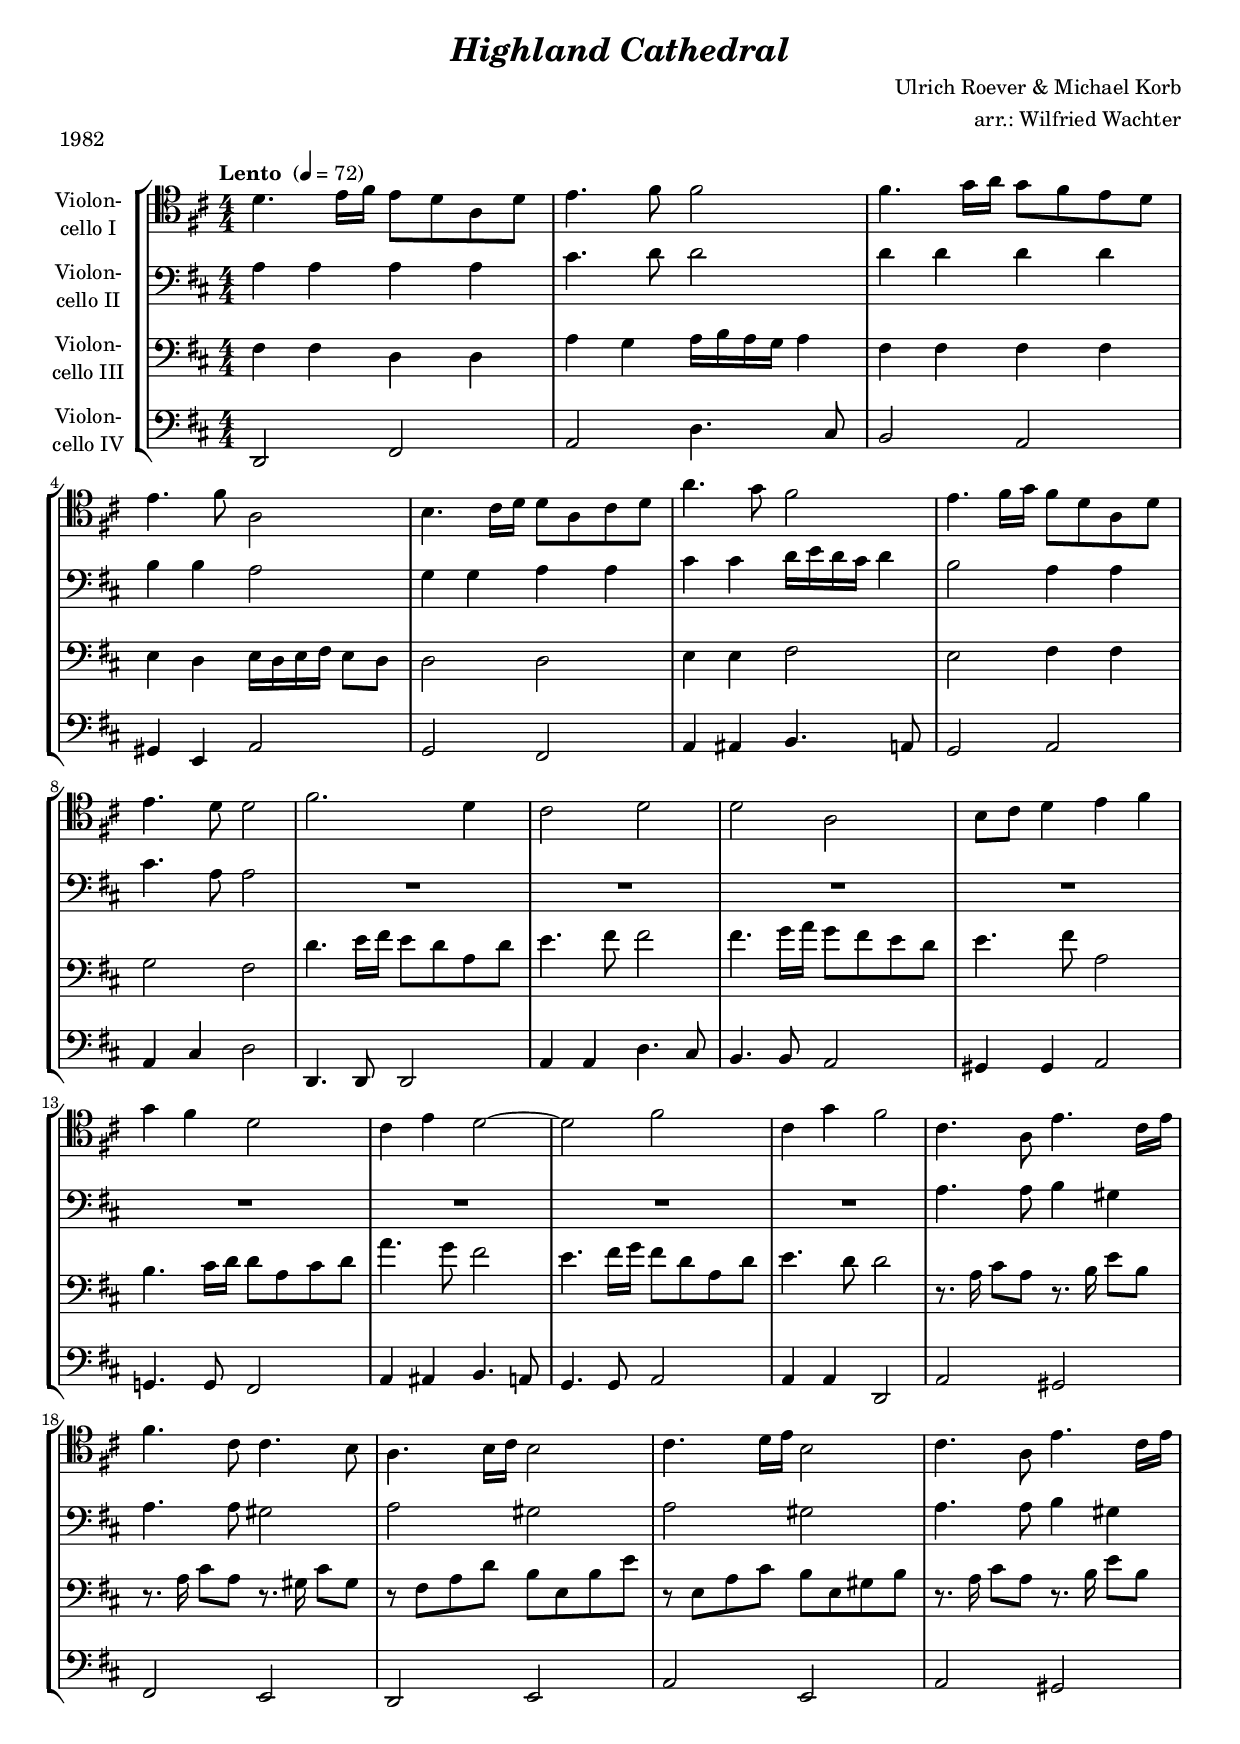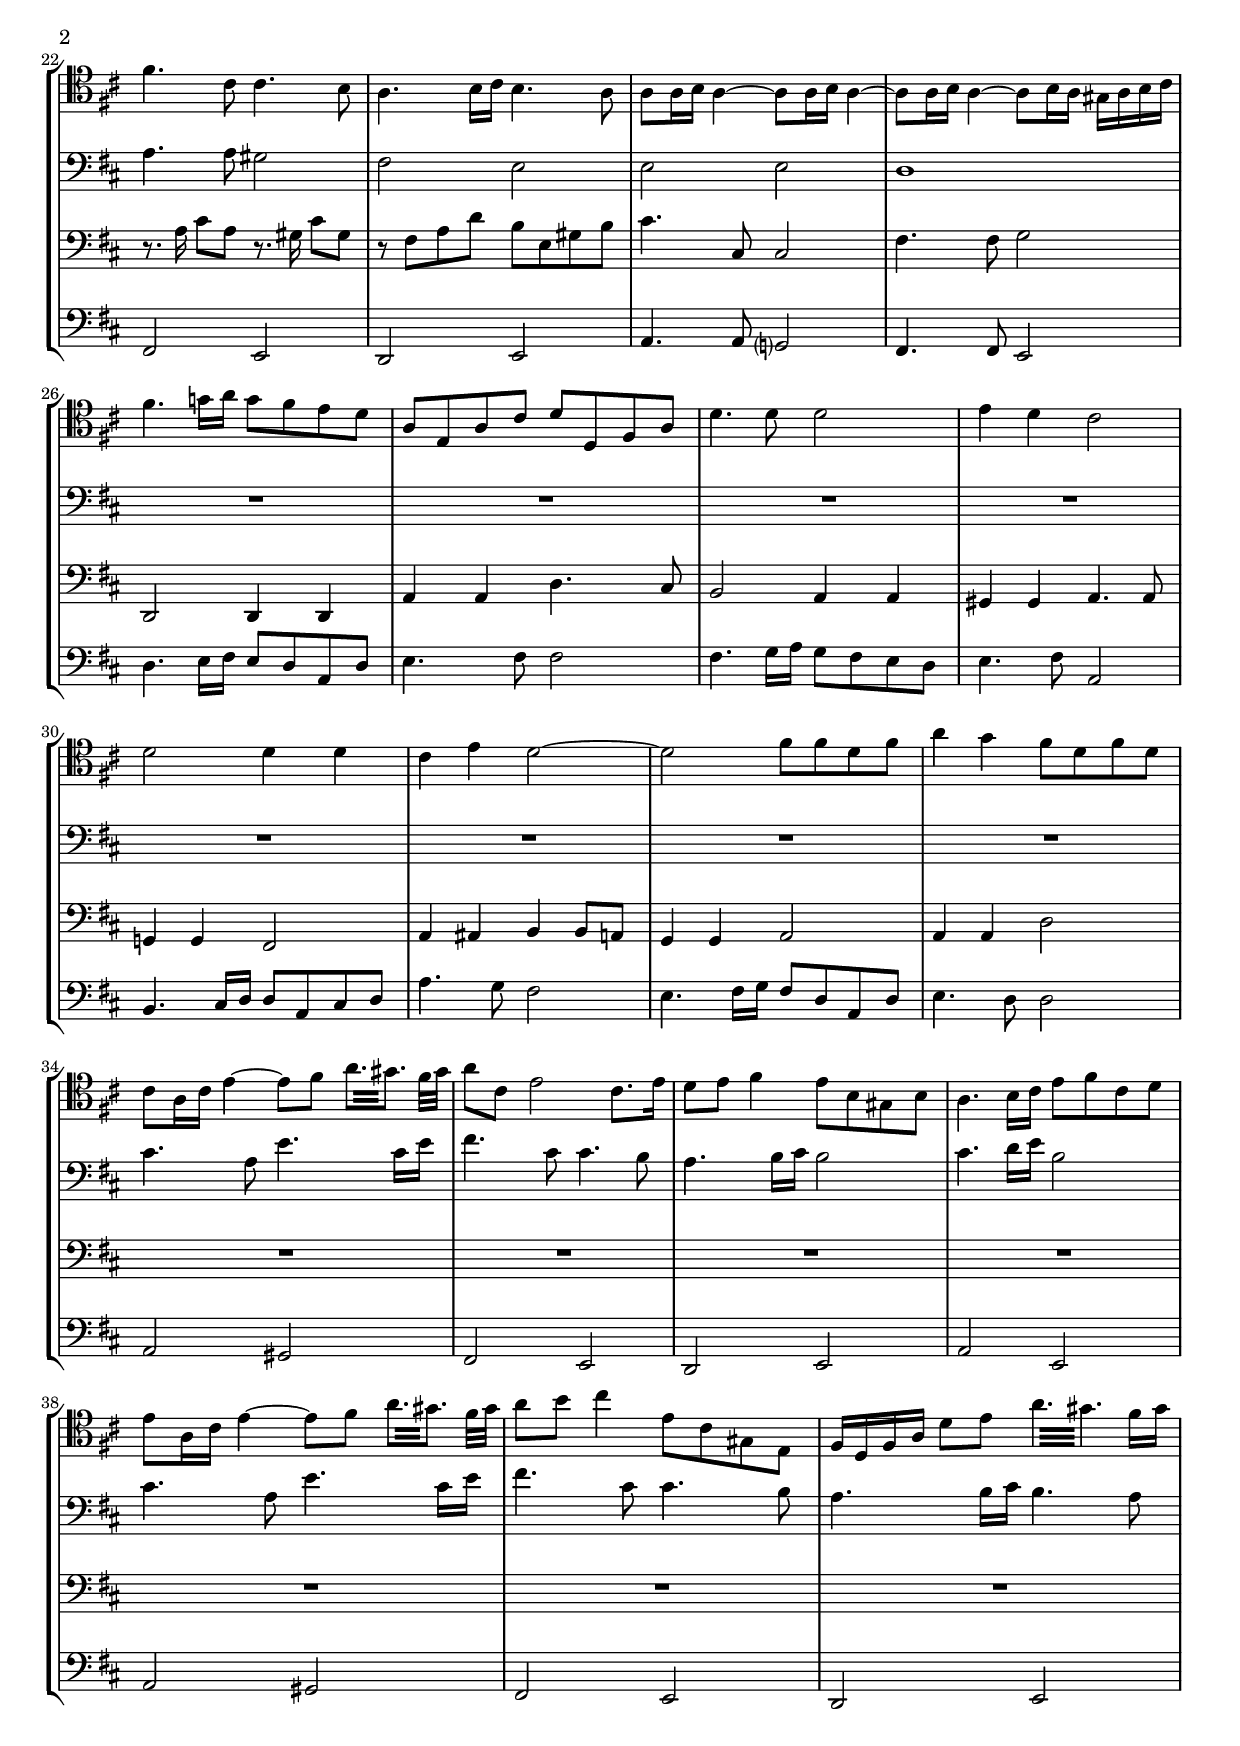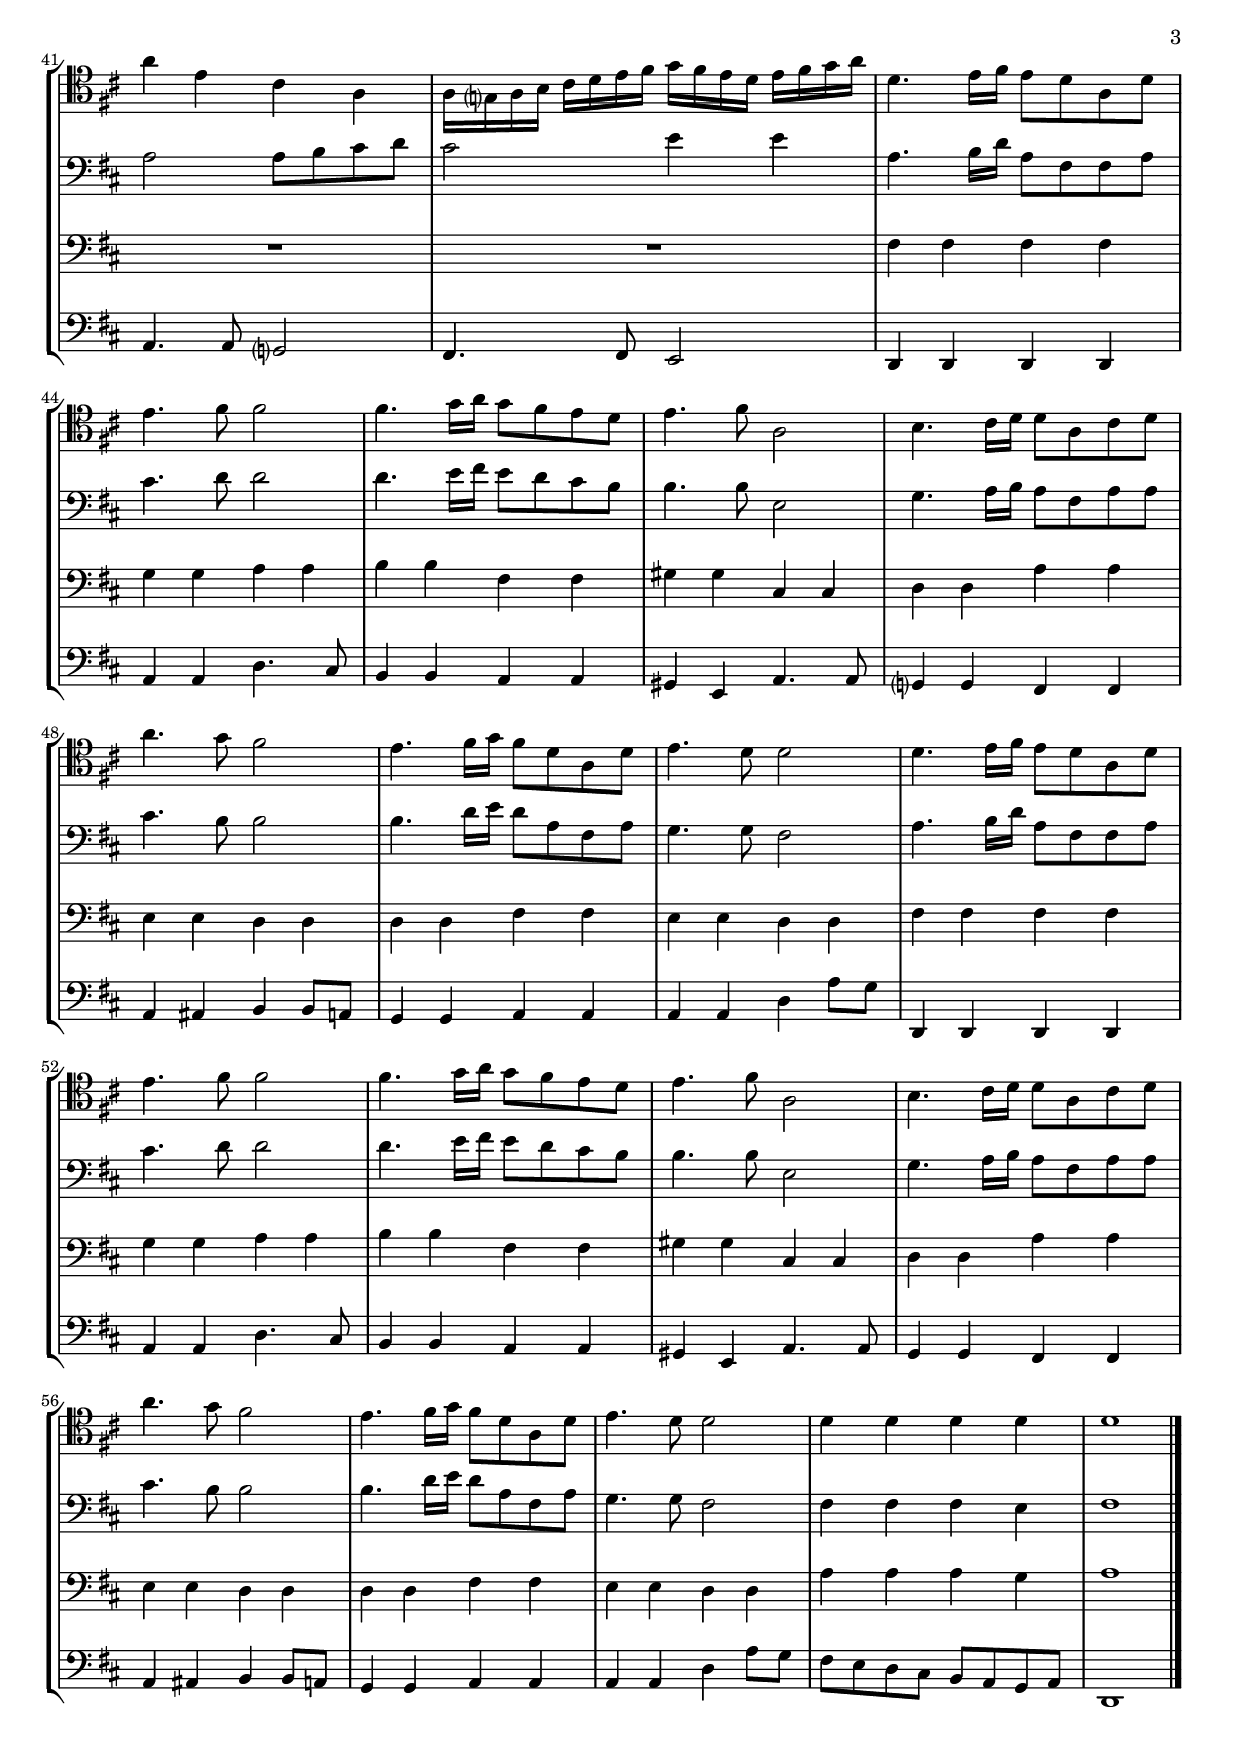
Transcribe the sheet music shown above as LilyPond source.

\version "2.18.2"
\include "deutsch.ly"
  
#(set-global-staff-size 18)

\header {
  title     = \markup \bold \italic "Highland Cathedral"
  composer  = "Ulrich Roever & Michael Korb"
  arranger  = "arr.: Wilfried Wachter"
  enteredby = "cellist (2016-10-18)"
  piece     = "1982"
}

voiceconsts = {
  \key d \major
  \time 4/4
  \clef "bass"
  \numericTimeSignature
  \compressFullBarRests
  % Set default beaming for all staves
%  \set Timing.beamExceptions = #'()
%  \set Timing.baseMoment     = #(ly:make-moment 1 4)
%  \set Timing.beatStructure  = #'(1 1 1)
  \tempo "Lento " 4=72
}

%minstr = "harpsichord"
mist = "string ensemble 1"
%minstr = "accordion"
miba = "bassoon"
milo = "drawbar organ"

va = \relative c' {
  \voiceconsts
  \clef "tenor"

  d4. e16 fis e8 d a d
  e4. fis8 fis2
  fis4. g16 a g8 fis e d
  e4. fis8 a,2
  h4. cis16 d d8 a cis d
  a'4. g8 fis2

  e4. fis16 g fis8 d a d
  e4. d8 d2
  fis2. d4
  cis2 d
  d a
  h8 cis d4 e fis
  g fis d2
  cis4 e d2~
  d fis

  cis4 g' fis2
  cis4. a8 e'4. cis16 e
  fis4. cis8 cis4. h8
  a4. h16 cis h2
  cis4. d16 e h2
  cis4. a8 e'4. cis16 e

  fis4. cis8 cis4. h8
  a4. h16 cis h4. a8
  a a16 h a4~ a8 a16 h a4~
  a8 a16 h a4~ a8 h16 a gis a h cis

  fis4. g!16 a g8 fis e d
  a e a cis d d, fis a
  d4. d8 d2
  e4 d cis2
  d d4 d
  cis e d2~
  d fis8 fis d fis

  a4 g fis8 d fis d
  cis a16 cis e4~ e8 fis \repeat tremolo 3 { a32 gis } fis[ gis]
  a8 cis, e2 cis8. e16
  d8 e fis4 e8 h gis h

  a4. h16 cis e8 fis cis d
  e a,16 cis e4~ e8 fis \repeat tremolo 3 { a32 gis } fis[ gis]
  a8 h cis4 e,8 cis gis e

  fis16 d fis a d8 e \repeat tremolo 6 { a32 gis } fis16[ gis]
  a4 e cis a
  a16 g? a h cis d e fis g fis e d e fis g a

  d,4. e16 fis e8 d a d
  e4. fis8 fis2
  fis4. g16 a g8 fis e d
  e4. fis8 a,2
  h4. cis16 d d8 a cis d
  a'4. g8 fis2

  e4. fis16 g fis8 d a d
  e4. d8 d2
  d4. e16 fis e8 d a d
  e4. fis8 fis2
  fis4. g16 a g8 fis e d
  e4. fis8 a,2

  h4. cis16 d d8 a cis d
  a'4. g8 fis2
  e4. fis16 g fis8 d a d
  e4. d8 d2
  d4 d d d
  d1 \bar "|."
}

vb = \relative c' {
  \voiceconsts

  a4 a a a
  cis4. d8 d2
  d4 d d d
  h h a2
  g4 g a a
  cis cis d16 e d cis d4
  h2 a4 a

  cis4. a8 a2
  R1*8
  a4. a8 h4 gis
  a4. a8 gis2
  a gis
  a gis
  a4. a8 h4 gis
  a4. a8 gis2
  fis e

  e e
  d1
  R1*8
  cis'4. a8 e'4. cis16 e
  fis4. cis8 cis4. h8
  a4. h16 cis h2
  cis4. d16 e h2
  cis4. a8 e'4. cis16 e

  fis4. cis8 cis4. h8
  a4. h16 cis h4. a8
  a2 a8 h cis d
  cis2 e4 e
  a,4. h16 d a8 fis fis a
  cis4. d8 d2

  d4. e16 fis e8 d cis h
  h4. h8 e,2
  g4. a16 h a8 fis a a
  cis4. h8 h2
  h4. d16 e d8 a fis a
  g4. g8 fis2

  a4. h16 d a8 fis fis a
  cis4. d8 d2
  d4. e16 fis e8 d cis h
  h4. h8 e,2
  g4. a16 h a8 fis a a
  cis4. h8 h2

  h4. d16 e d8 a fis a
  g4. g8 fis2
  fis4 fis fis e
  fis1 \bar "|."
}

vc = \relative c {
  \voiceconsts

  fis4 fis d d
  a' g a16 h a g a4
  fis fis fis fis
  e d e16 d e fis e8 d
  d2 d
  e4 e fis2
  e fis4 fis
  g2 fis

  d'4. e16 fis e8 d a d
  e4. fis8 fis2
  fis4. g16 a g8 fis e d
  e4. fis8 a,2
  h4. cis16 d d8 a cis d
  a'4. g8 fis2

  e4. fis16 g fis8 d a d
  e4. d8 d2
  r8. a16 cis8 a r8. h16 e8 h
  r8. a16 cis8 a r8. gis16 cis8 gis
  r fis a d h e, h' e

  r e, a cis h e, gis h
  r8. a16 cis8 a r8. h16 e8 h
  r8. a16 cis8 a r8. gis16 cis8 gis
  r fis a d h e, gis h
  cis4. cis,8 cis2

  fis4. fis8 g2
  d, d4 d
  a' a d4. cis8
  h2 a4 a
  gis gis a4. a8
  g!4 g fis2
  a4 ais h h8 a
  g4 g a2
  a4 a d2

  R1*9
  fis4 fis fis fis
  g g a a
  h h fis fis
  gis gis cis, cis
  d d a' a
  e e d d
  d d fis fis
  e e d d

  fis fis fis fis
  g g a a
  h h fis fis
  gis gis cis, cis
  d d a' a
  e e d d
  d d fis fis
  e e d d
  a' a a g
  a1 \bar "|."
}

vd = \relative c, {
  \voiceconsts

  d2 fis
  a d4. cis8
  h2 a
  gis4 e a2
  g fis
  a4 ais h4. a8
  g2 a
  a4 cis d2
  d,4. d8 d2

  a'4 a d4. cis8
  h4. h8 a2
  gis4 gis a2
  g!4. g8 fis2
  a4 ais h4. a8
  g4. g8 a2
  a4 a d,2
  a' gis
  fis e

  d e
  a e
  a gis
  fis e
  d e
  a4. a8 g?2
  fis4. fis8 e2
  d'4. e16 fis e8 d a d
  e4. fis8 fis2

  fis4. g16 a g8 fis e d
  e4. fis8 a,2
  h4. cis16 d d8 a cis d
  a'4. g8 fis2
  e4. fis16 g fis8 d a d
  e4. d8 d2
  a gis
  fis e

  d e
  a e
  a gis
  fis e
  d e
  a4. a8 g?2
  fis4. fis8 e2
  d4 d d d
  a' a d4. cis8

  h4 h a a
  gis e a4. a8
  g?4 g fis fis
  a ais h h8 a
  g4 g a a
  a a d a'8 g
  d,4 d d d

  a' a d4. cis8
  h4 h a a
  gis e a4. a8
  g4 g fis fis
  a ais h h8 a
  g4 g a a
  a a d a'8 g

  fis e d cis h a g a
  d,1 \bar "|."
}


music = \new StaffGroup <<
      \new Staff {
	\set Staff.midiInstrument = \mist
	\set Staff.instrumentName = \markup \center-column { "Violon-" "cello I" }
	\transpose d d { \va }
      }

      \new Staff {
	\set Staff.midiInstrument = \mist
	\set Staff.instrumentName = \markup \center-column { "Violon-" "cello II" }
	\transpose d d { \vb }
      }

      \new Staff {
	\set Staff.midiInstrument = \miba
	\set Staff.instrumentName = \markup \center-column { "Violon-" "cello III" }
	\transpose d d { \vc }
      }

      \new Staff {
	\set Staff.midiInstrument = \milo
	\set Staff.instrumentName = \markup \center-column { "Violon-" "cello IV" }
	\transpose d d { \vd }
      }
>>

\book {
  \score {
    \music
    \layout {}
  }

  \score {
    \unfoldRepeats \music

    \midi {
      \context {
        \Score
      }
    }
  }
}
